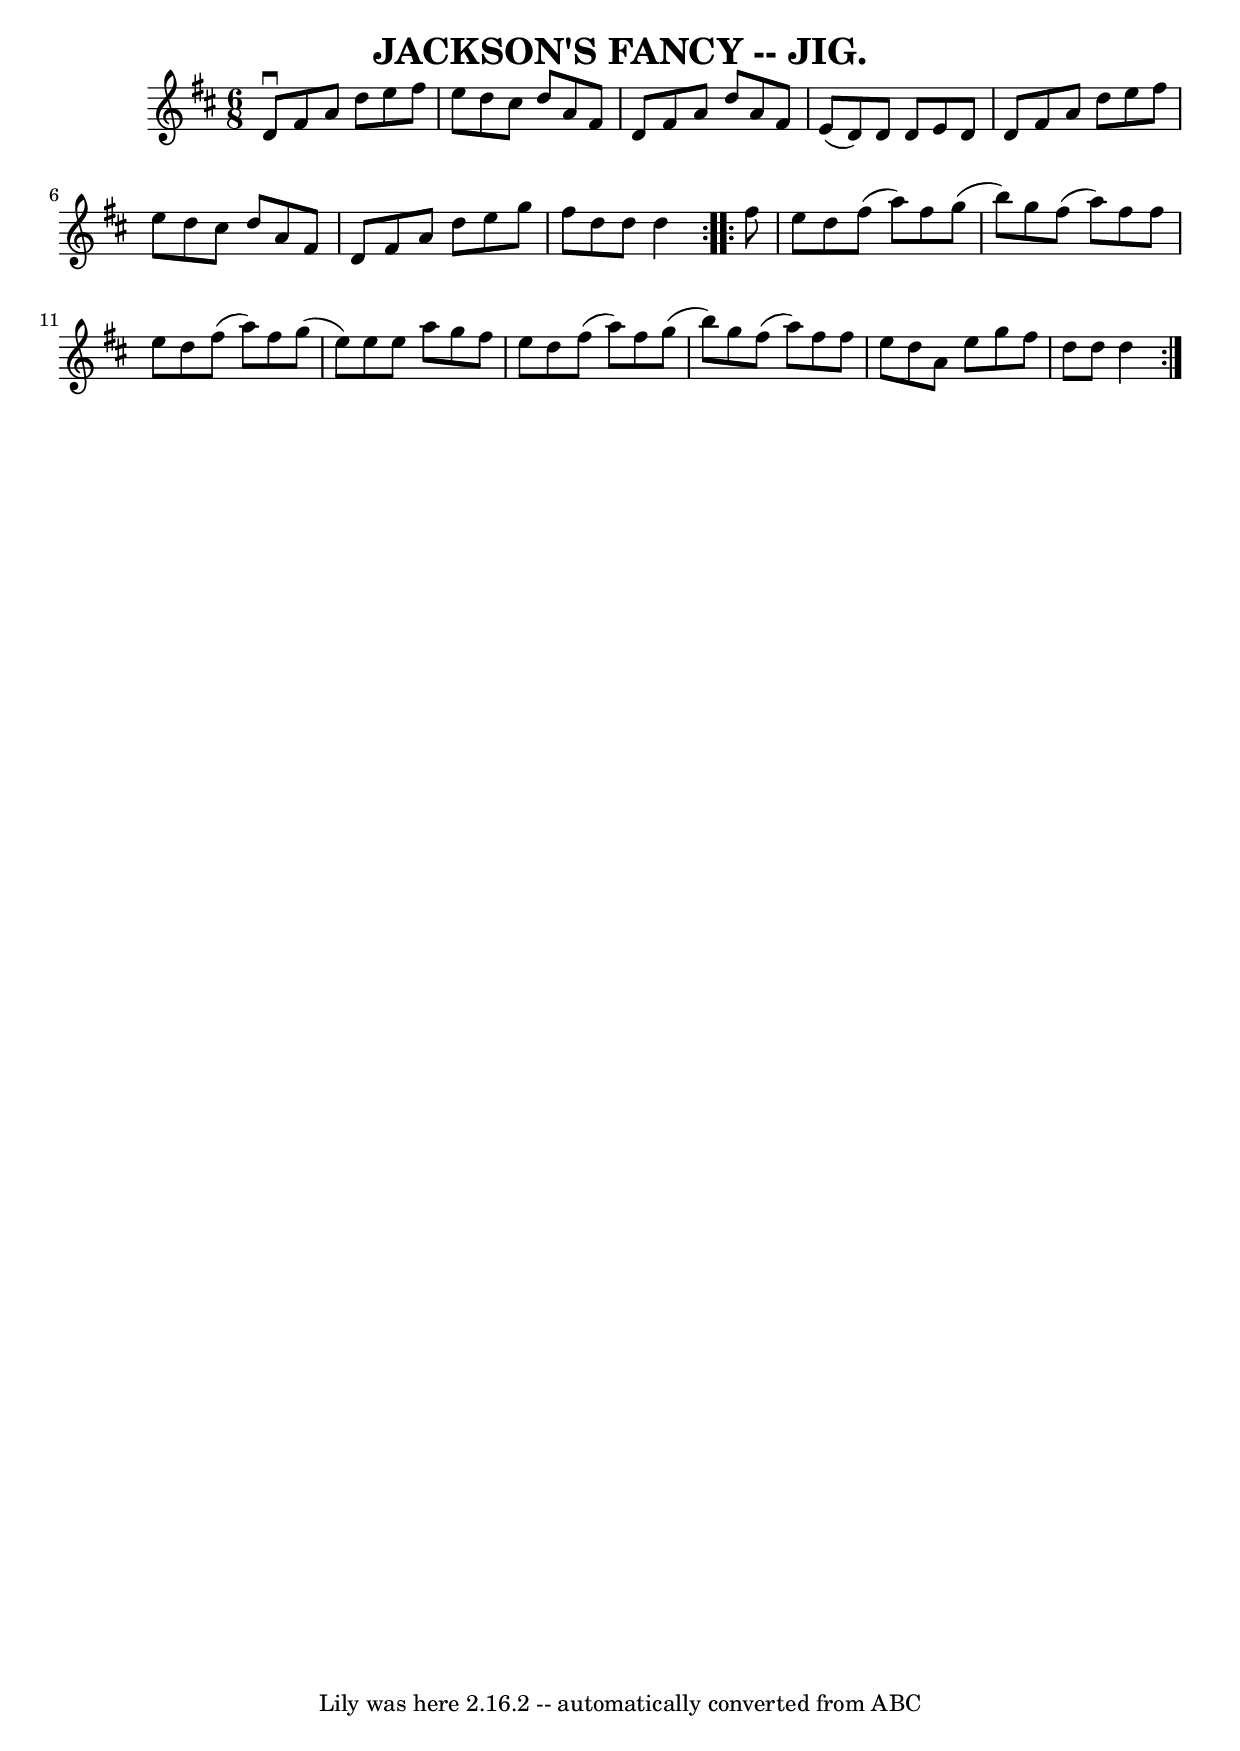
\version "2.16.2"
\include "Mammoth.ily"
\header {
  %% book = "Coles pg. 64.4"
  crossRefNumber = "24"
  footnotes = "\\\\Relat:ed to Jackson's Morning Brush (2nd part here is the usual 4th part"
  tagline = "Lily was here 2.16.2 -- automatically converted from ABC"
  title = "JACKSON'S FANCY -- JIG."

}
voicedefault =  {



  \repeat volta 2 {

    \time 6/8 
    \key d \major
    d'8^\downbow fis'8 a'8 d''8 e''8    
    fis''8  |
    e''8 d''8 cis''8 d''8 a'8 fis'8  |
    
    d'8 fis'8 a'8 d''8 a'8 fis'8  |
    e'8 (d'8) d'8   
    d'8 e'8 d'8  |
    d'8 fis'8 a'8 d''8 e''8 fis''8  
    |
    e''8 d''8 cis''8 d''8 a'8 fis'8  |
    d'8    
    fis'8 a'8 d''8 e''8 g''8  |
    fis''8 d''8 d''8 d''4 
    
  }     
  \repeat volta 2 {
    fis''8 e''8 d''8 fis''8 (a''8)   
    fis''8  |
    g''8 (b''8) g''8 fis''8 (a''8) fis''8  
    |
    fis''8 e''8 d''8 fis''8 (a''8) fis''8  |
    
    g''8 (e''8) e''8 e''8 a''8 g''8  |
    fis''8 e''8   
    d''8 fis''8 (a''8) fis''8  |
    g''8 (b''8) g''8    
    fis''8 (a''8) fis''8  |
    fis''8 e''8 d''8 a'8 e''8  
    g''8  |
    fis''8 d''8 d''8 d''4  
  }   

}

\score{
  <<

    \context Staff="default"
    {
      \voicedefault 
      
    }

  >>
  \layout {
    
  }
  \midi {
  }

}
